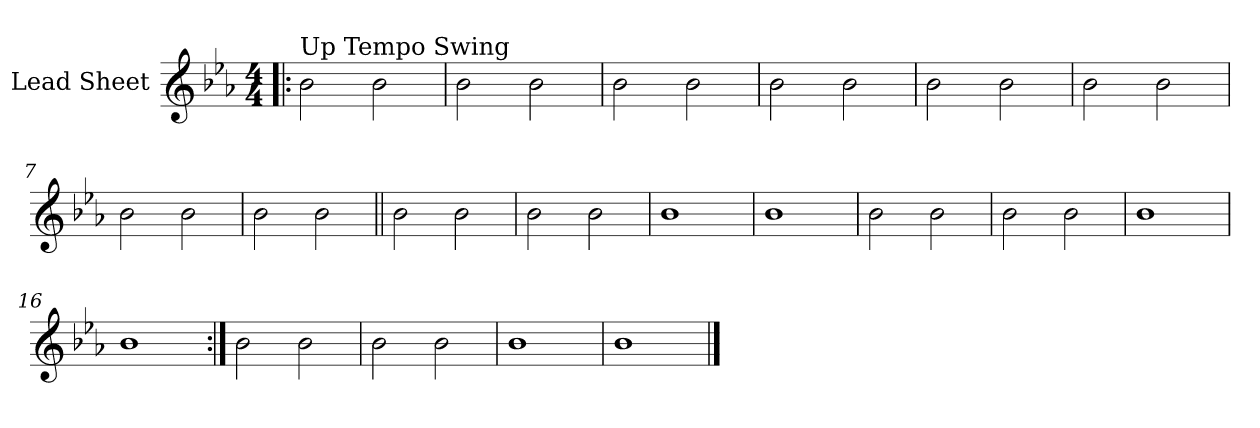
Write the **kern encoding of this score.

**kern
*part1
*staff1
*I"Lead Sheet
*clefG2
*k[b-e-a-]
*c:
*M4/4
=1!|:
!LO:TX:a:t=Up Tempo Swing
2b-\
2b-\
=2
2b-\
2b-\
=3
2b-\
2b-\
=4
2b-\
2b-\
!!LO:LB:g=z
=5
2b-\
2b-\
=6
2b-\
2b-\
=7
2b-\
2b-\
=8
2b-\
2b-\
!!LO:LB:g=z
=9||
2b-\
2b-\
=10
2b-\
2b-\
=11
1b-
=12
1b-
!!LO:LB:g=z
=13
2b-\
2b-\
=14
2b-\
2b-\
=15
1b-
=16
1b-
!!LO:LB:g=z
=17:|!
2b-\
2b-\
=18
2b-\
2b-\
=19
1b-
=20
1b-
==
*-
